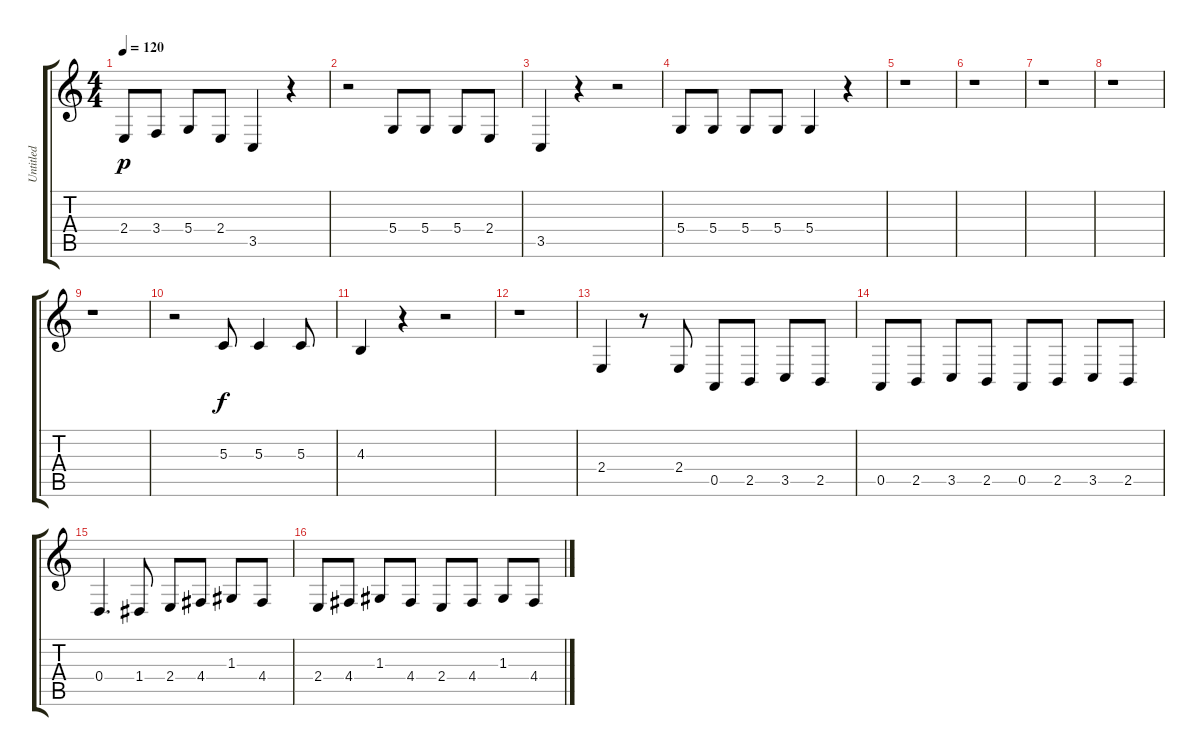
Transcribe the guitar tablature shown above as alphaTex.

\track ("Untitled" "Untitled") {instrument viola}
\staff {score tabs}
\tuning (E4 B3 G3 D3 A2 E2) {hide}
\ts (4 4)
\tempo 120
\clef g2
\ks c
2.4.8{dy p} 3.4.8 5.4.8 2.4.8 3.5.4 r.4 |
r.2 5.4.8 5.4.8 5.4.8 2.4.8 |
3.5.4 r.4 r.2 |
5.4.8 5.4.8 5.4.8 5.4.8 5.4.4 r.4 |
r.1 |
r.1 |
r.1 |
r.1 |
r.1 |
r.2 5.3.8{dy f} 5.3.4 5.3.8 |
4.3.4 r.4 r.2 |
r.1 |
2.4.4 r.8 2.4.8 0.5.8 2.5.8 3.5.8 2.5.8 |
0.5.8 2.5.8 3.5.8 2.5.8 0.5.8 2.5.8 3.5.8 2.5.8 |
0.4.4{d} 1.4.8 2.4.8 4.4.8 1.3.8 4.4.8 |
2.4.8 4.4.8 1.3.8 4.4.8 2.4.8 4.4.8 1.3.8 4.4.8
